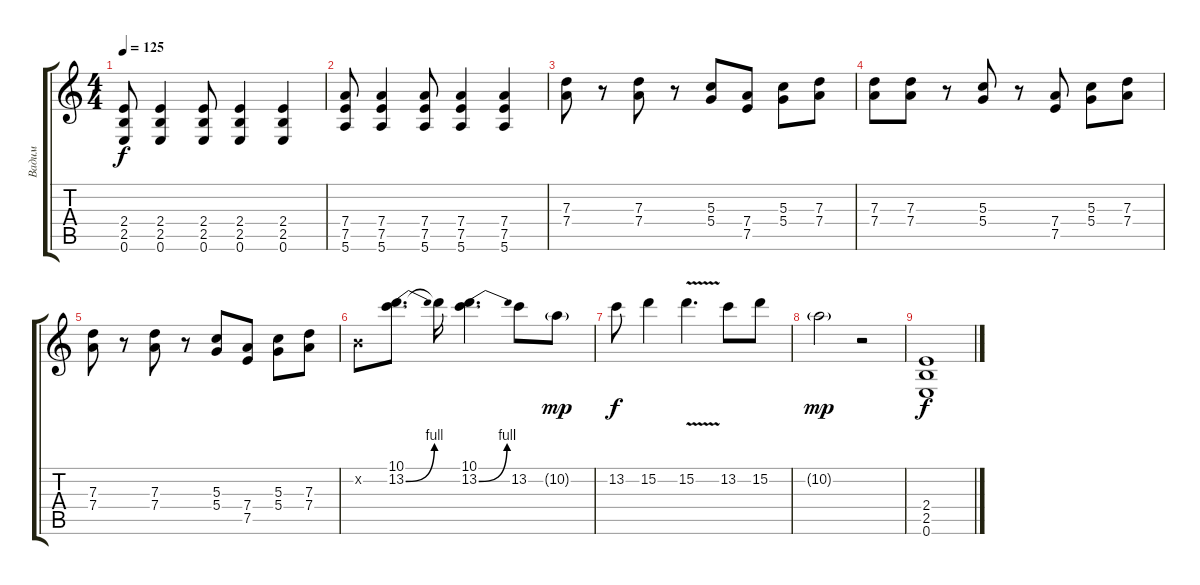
\track ("Вадим" "Вадим") {instrument distortionguitar}
\staff {score tabs}
\tuning (E4 B3 G3 D3 A2 E2) {hide}
\ts (4 4)
\tempo 125
\clef g2
\ks c
(2.4 2.5 0.6).8{dy f} (2.4 2.5 0.6).4 (2.4 2.5 0.6).8 (2.4 2.5 0.6).4 (2.4 2.5 0.6).4 |
(7.4 7.5 5.6).8 (7.4 7.5 5.6).4 (7.4 7.5 5.6).8 (7.4 7.5 5.6).4 (7.4 7.5 5.6).4 |
(7.3 7.4).8 r.8 (7.3 7.4).8 r.8 (5.3 5.4).8 (7.4 7.5).8 (5.3 5.4).8 (7.3 7.4).8 |
(7.3 7.4).8 (7.3 7.4).8 r.8 (5.3 5.4).8 r.8 (7.4 7.5).8 (5.3 5.4).8 (7.3 7.4).8 |
(7.3 7.4).8 r.8 (7.3 7.4).8 r.8 (5.3 5.4).8 (7.4 7.5).8 (5.3 5.4).8 (7.3 7.4).8 |
0.2{x}.8 (10.1 13.2{be (bend 0 0 60 4)}).8{d} 10.1{t}.16 (10.1 13.2{be (bend 0 0 60 4)}).4{d} 13.2.8 10.2{g}.8{dy mp} |
13.2.8{dy f} 15.2.4 15.2{v}.4{d} 13.2.8 15.2.8 |
10.2{g}.2{dy mp} r.2 |
(2.4 2.5 0.6).1{dy f}
